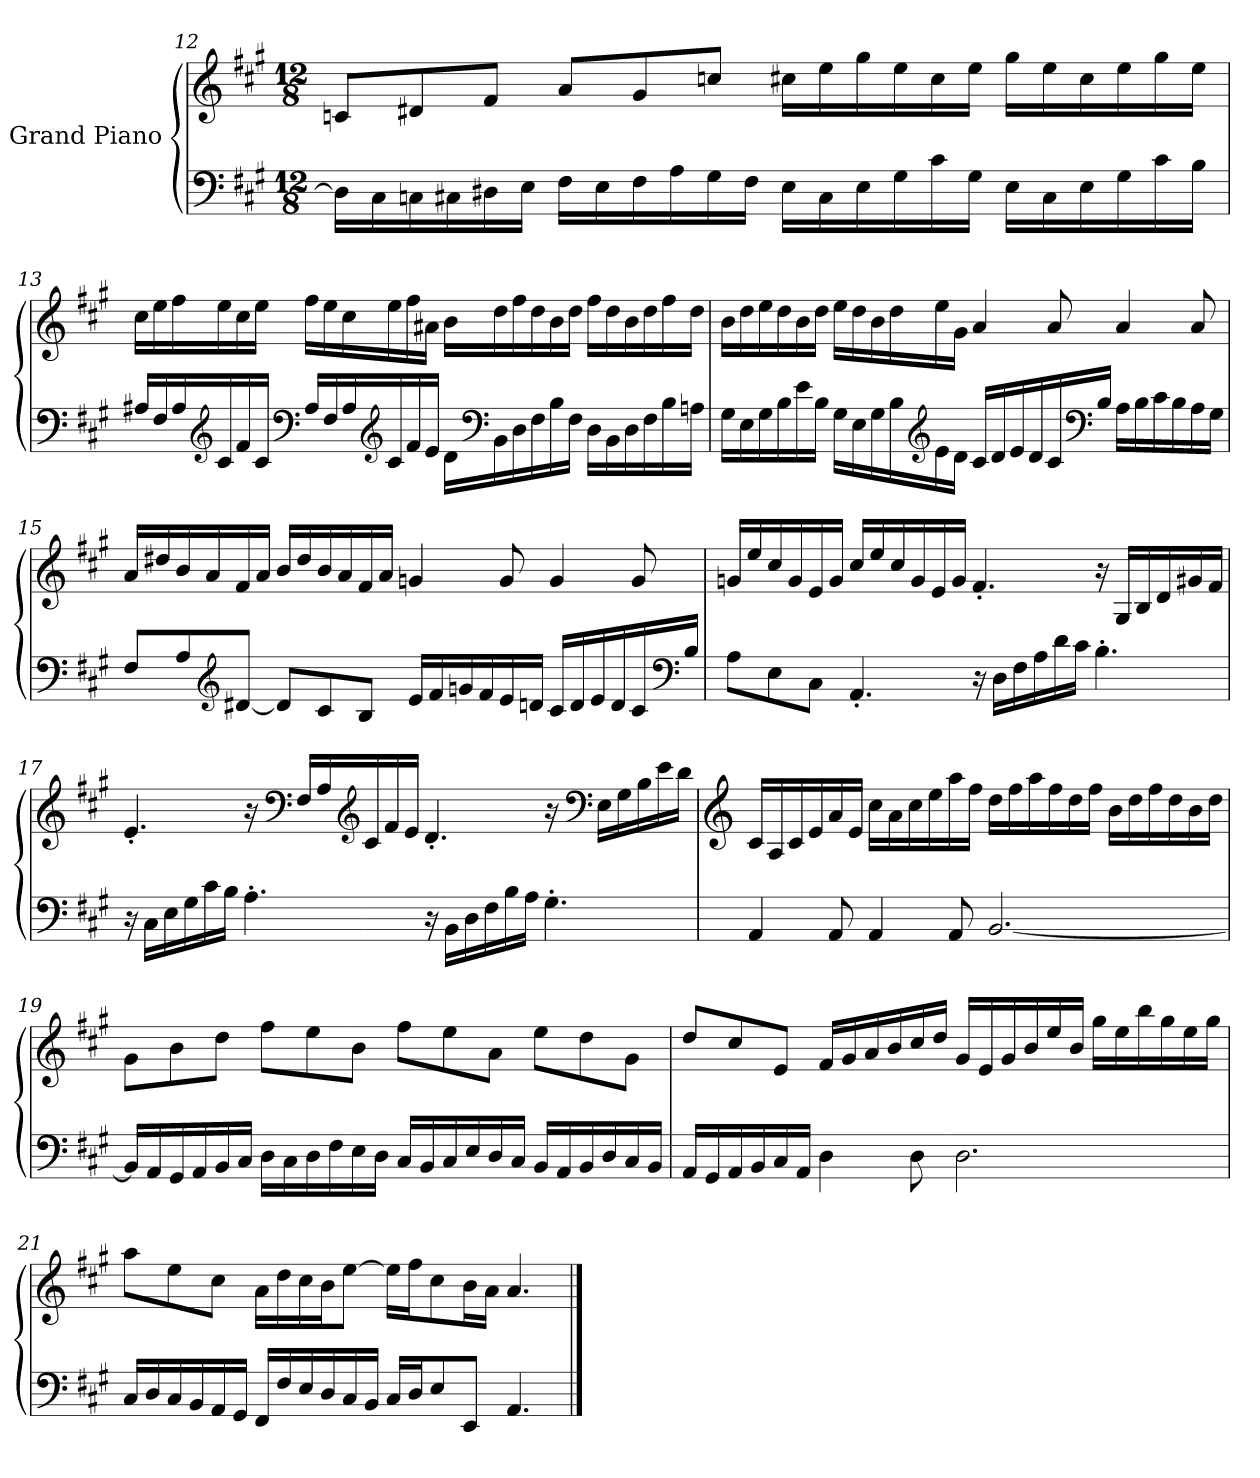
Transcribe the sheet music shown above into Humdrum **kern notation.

**kern	**kern
*part2	*part1
*staff2	*staff1
*I"Grand Piano	*I"Grand Piano
!!LO:LB:g=z
*clefF4	*clefG2
*k[f#c#g#]	*k[f#c#g#]
*M12/8	*M12/8
=12	=12
16D#i\LL]	8cnj/L
16C#i\	.
16Cni\	8d#Xj/
16C#Xi\	.
16D#Xi\	8f#j/J
16Ei\JJ	.
16F#i\LL	8aj/L
16Ei\	.
16F#i\	8g#j/
16Ai\	.
16G#i\	8ccnj/J
16F#i\JJ	.
16Ei\LL	16cc#Xj\LL
16C#i\	16eej\
16Ei\	16gg#j\
16G#i\	16eej\
16c#i\	16cc#j\
16G#i\JJ	16eej\JJ
16Ei\LL	16gg#j\LL
16C#i\	16eej\
16Ei\	16cc#j\
16G#i\	16eej\
16c#i\	16gg#j\
16Bi\JJ	16eej\JJ
!!LO:PB:g=z
=13	=13
16A#Xi/LL	16cc#j\LL
16F#i/	16eej\
16A#i/	16ff#j\
*clefG2	*
16c#i/	16eej\
16f#i/	16cc#j\
16c#i/JJ	16eej\JJ
*clefF4	*
16A#i/LL	16ff#j\LL
16F#i/	16eej\
16A#i/	16cc#j\
*clefG2	*
16c#i/	16eej\
16f#i/	16ff#j\
16ei/JJ	16a#Xj\JJ
16di\LL	16bj\LL
*clefF4	*
16BBi\	16ddj\
16Di\	16ff#j\
16F#i\	16ddj\
16Bi\	16bj\
16F#i\JJ	16ddj\JJ
16Di\LL	16ff#j\LL
16BBi\	16ddj\
16Di\	16bj\
16F#i\	16ddj\
16Bi\	16ff#j\
16Ani\JJ	16ddj\JJ
!!LO:LB:g=z
=14	=14
16G#i\LL	16bj\LL
16Ei\	16ddj\
16G#i\	16eej\
16Bi\	16ddj\
16ei\	16bj\
16Bi\JJ	16ddj\JJ
16G#i\LL	16eej\LL
16Ei\	16ddj\
16G#i\	16bj\
16Bi\	16ddj\
*clefG2	*
16ei\	16eej\
16di\JJ	16g#j\JJ
16c#i/LL	4aj/
16di/	.
16ei/	.
16di/	.
16c#i/	8aj/
*clefF4	*
16Bi/JJ	.
16Ai\LL	4aj/
16Bi\	.
16c#i\	.
16Bi\	.
16Ai\	8aj/
16G#i\JJ	.
!!LO:LB:g=z
=15	=15
8F#i/L	16aj/LL
.	16dd#Xj/
8Ai/	16bj/
.	16aj/
*clefG2	*
[8d#Xi/J	16f#j/
.	16aj/JJ
8d#i/L]	16bj/LL
.	16dd#j/
8c#i/	16bj/
.	16aj/
8Bi/J	16f#j/
.	16aj/JJ
16ei/LL	4gnj/
16f#i/	.
16gni/	.
16f#i/	.
16ei/	8gj/
16dni/JJ	.
16c#i/LL	4gj/
16di/	.
16ei/	.
16di/	.
16c#i/	8gj/
*clefF4	*
16Bi/JJ	.
!!LO:LB:g=z
=16	=16
8Ai\L	16gnj/LL
.	16eej/
8Ei\	16cc#j/
.	16gj/
8C#i\J	16ej/
.	16gj/JJ
4.AA'i/	16cc#j/LL
.	16eej/
.	16cc#j/
.	16gj/
.	16ej/
.	16gj/JJ
16r	4.f#'j/
16Di\LL	.
16F#i\	.
16Ai\	.
16di\	.
16c#i\JJ	.
4.B'i\	16r
.	16G#j/LL
.	16Bj/
.	16dj/
.	16g#Xj/
.	16f#j/JJ
!!LO:LB:g=z
=17	=17
16r	4.e'j/
16C#i\LL	.
16Ei\	.
16G#i\	.
16c#i\	.
16Bi\JJ	.
4.A'i\	16r
*	*clefF4
.	16F#j/LL
.	16Aj/
*	*clefG2
.	16c#j/
.	16f#j/
.	16ej/JJ
16r	4.d'j/
16BBi\LL	.
16Di\	.
16F#i\	.
16Bi\	.
16Ai\JJ	.
4.G#'i\	16r
*	*clefF4
.	16Ej\LL
.	16G#j\
.	16Bj\
.	16ej\
.	16dj\JJ
!!LO:LB:g=z
=18	=18
*	*clefG2
4AAi/	16c#j/LL
.	16Aj/
.	16c#j/
.	16ej/
8AAi/	16aj/
.	16ej/JJ
4AAi/	16cc#j\LL
.	16aj\
.	16cc#j\
.	16eej\
8AAi/	16aaj\
.	16ff#j\JJ
[2.BBi/	16ddj\LL
.	16ff#j\
.	16aaj\
.	16ff#j\
.	16ddj\
.	16ff#j\JJ
.	16bj\LL
.	16ddj\
.	16ff#j\
.	16ddj\
.	16bj\
.	16ddj\JJ
!!LO:PB:g=z
=19	=19
16BBi/LL]	8g#j\L
16AAi/	.
16GG#i/	8bj\
16AAi/	.
16BBi/	8ddj\J
16C#i/JJ	.
16Di\LL	8ff#j\L
16C#i\	.
16Di\	8eej\
16F#i\	.
16Ei\	8bj\J
16Di\JJ	.
16C#i/LL	8ff#j\L
16BBi/	.
16C#i/	8eej\
16Ei/	.
16Di/	8aj\J
16C#i/JJ	.
16BBi/LL	8eej\L
16AAi/	.
16BBi/	8ddj\
16Di/	.
16C#i/	8g#j\J
16BBi/JJ	.
!!LO:LB:g=z
=20	=20
16AAi/LL	8ddj/L
16GG#i/	.
16AAi/	8cc#j/
16BBi/	.
16C#i/	8ej/J
16AAi/JJ	.
4Di\	16f#j/LL
.	16g#j/
.	16aj/
.	16bj/
8Di\	16cc#j/
.	16ddj/JJ
2.Di\	16g#j/LL
.	16ej/
.	16g#j/
.	16bj/
.	16eej/
.	16bj/JJ
.	16gg#j\LL
.	16eej\
.	16bbj\
.	16gg#j\
.	16eej\
.	16gg#j\JJ
=21	=21
16C#i/LL	8aaj\L
16Di/	.
16C#i/	8eej\
16BBi/	.
16AAi/	8cc#j\J
16GG#i/JJ	.
16FF#i/LL	16aj\LL
16F#i/	16ddj\
16Ei/	16cc#j\
16Di/	16bj\J
16C#i/	[8eej\J
16BBi/JJ	.
16C#i/LL	16eej\LL]
16Di/J	16ff#j\J
8Ei/	8cc#j\
8EEi/J	16bj\L
.	16aj\JJ
4.AAi/	4.aj/
==	==
*-	*-
